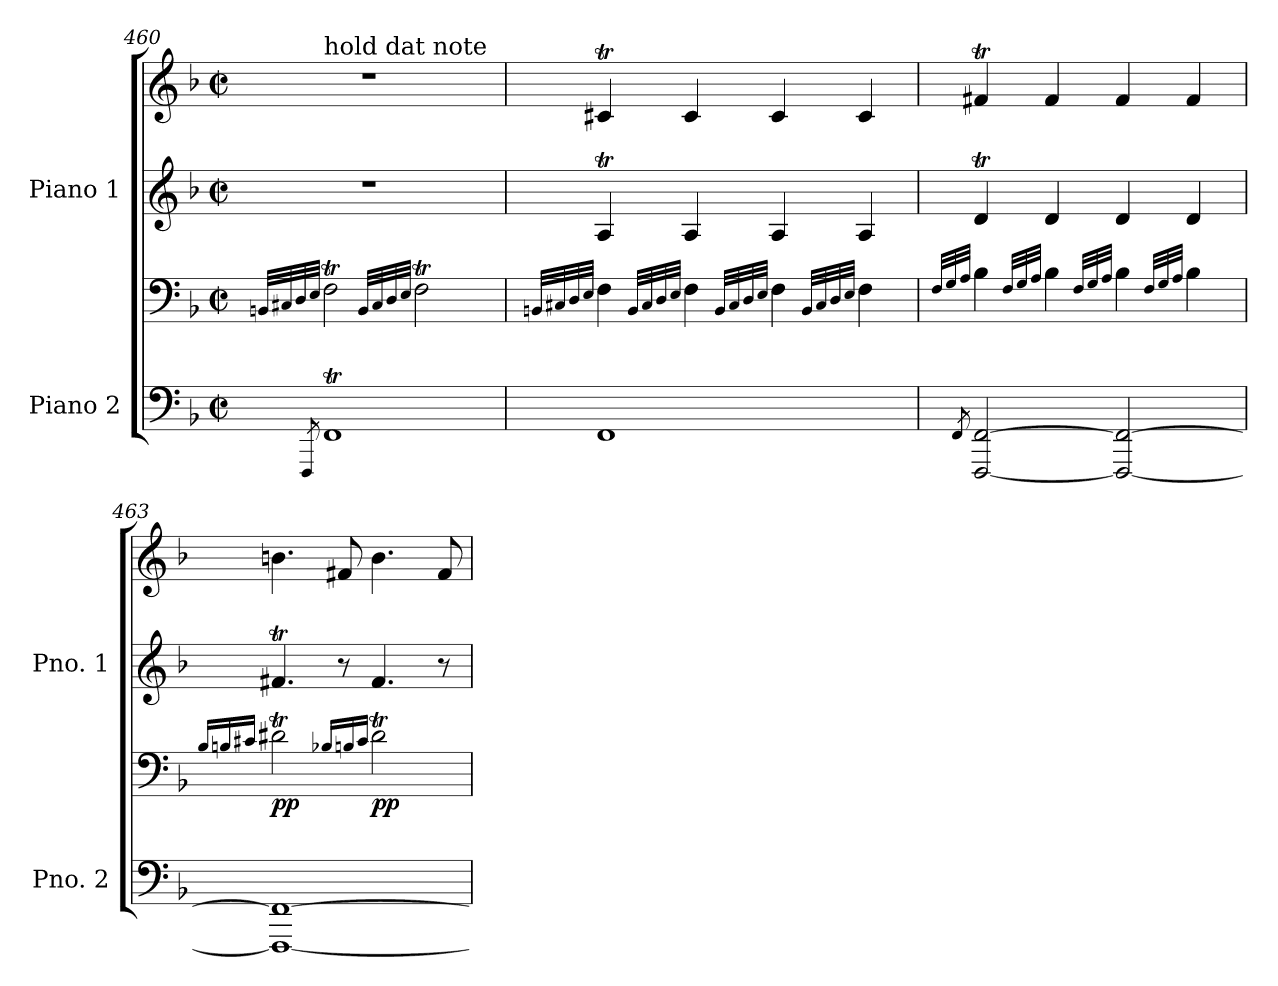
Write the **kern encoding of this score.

**kern	**kern	**dynam	**kern	**kern
*part2	*part2	*part2	*part1	*part1
*staff4	*staff3	*staff3/4	*staff2	*staff1
*I"Piano 2	*	*	*I"Piano 1	*
*I'Pno. 2	*	*	*I'Pno. 1	*
*clefF4	*clefF4	*	*clefG2	*clefG2
*k[b-]	*k[b-]	*	*k[b-]	*k[b-]
*M2/2	*M2/2	*	*M2/2	*M2/2
*met(c|)	*met(c|)	*	*met(c|)	*met(c|)
=460	=460	=460	=460	=460
.	32qBBn/LLL	.	.	.
.	32qC#X/	.	.	.
.	32qD/	.	.	.
8qFFF/	32qE/JJJ	.	.	.
!	!	!	!	!LO:TX:t=hold dat note
1FFT	2FT\	.	1r	1r
.	32qBB/LLL	.	.	.
.	32qC#/	.	.	.
.	32qD/	.	.	.
.	32qE/JJJ	.	.	.
.	2FT\	.	.	.
!!LO:PB:g=z
=461	=461	=461	=461	=461
.	32qBBn/LLL	.	.	.
.	32qC#X/	.	.	.
.	32qD/	.	.	.
.	32qE/JJJ	.	.	.
1FF	4F\	.	4At/	4c#Xt/
.	32qBB/LLL	.	.	.
.	32qC#/	.	.	.
.	32qD/	.	.	.
.	32qE/JJJ	.	.	.
.	4F\	.	4A/	4c#/
.	32qBB/LLL	.	.	.
.	32qC#/	.	.	.
.	32qD/	.	.	.
.	32qE/JJJ	.	.	.
.	4F\	.	4A/	4c#/
.	32qBB/LLL	.	.	.
.	32qC#/	.	.	.
.	32qD/	.	.	.
.	32qE/JJJ	.	.	.
.	4F\	.	4A/	4c#TTT/
=462	=462	=462	=462	=462
.	32qF/LLL	.	.	.
.	32qG/	.	.	.
8qFF/	32qA/JJJ	.	.	.
[2FFF/ [2FF/	4B-\	.	4dT/	4f#Xt/
.	32qF/LLL	.	.	.
.	32qG/	.	.	.
.	32qA/JJJ	.	.	.
.	4B-\	.	4d/	4f#/
.	32qF/LLL	.	.	.
.	32qG/	.	.	.
.	32qA/JJJ	.	.	.
2FFF/_ 2FF/_	4B-\	.	4d/	4f#/
.	32qF/LLL	.	.	.
.	32qG/	.	.	.
.	32qA/JJJ	.	.	.
.	4B-\	.	4d/	4f#TTT/
=463	=463	=463	=463	=463
.	16qB-/LL	.	.	.
.	16qBn/	.	.	.
.	16qc#X/JJ	.	.	.
!	!	!LO:DY:b	!	!
1FFF_ 1FF_	2d#Xt\	pp	4.f#Xt/	4.bn\
.	.	.	8r	8f#X/
.	16qB-X/LL	.	.	.
.	16qBn/	.	.	.
.	16qc#/JJ	.	.	.
!	!	!LO:DY:b	!	!
.	2d#t\	pp	4.f#/	4.b\
.	.	.	8r	8f#/
=	=	=	=	=
*-	*-	*-	*-	*-
